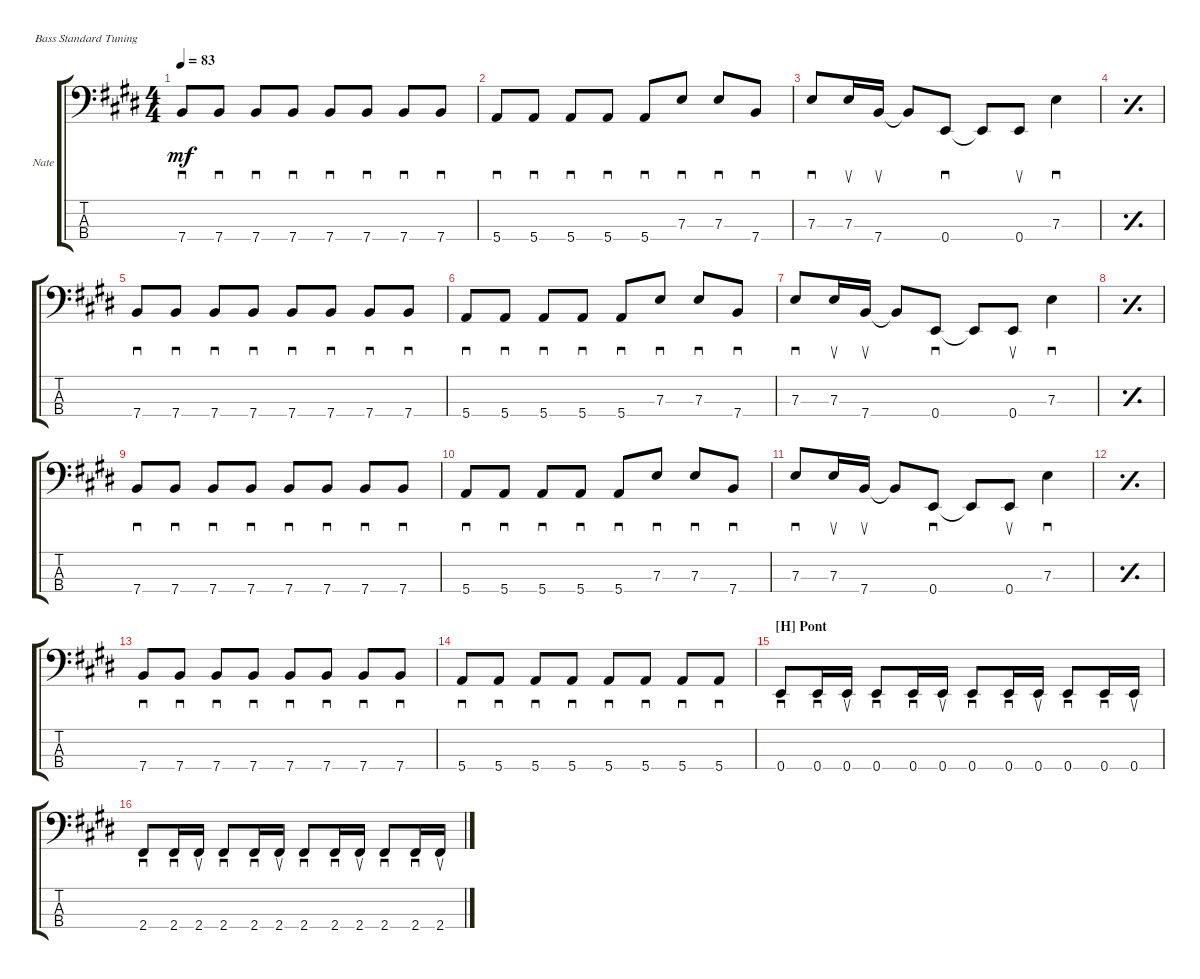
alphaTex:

\defaultSystemsLayout 4
\bracketExtendMode groupsimilarinstruments
\firstSystemTrackNameOrientation horizontal
\otherSystemsTrackNameOrientation horizontal
\track ("Bass - Nate Mendel" "Nate") {instrument electricbassfinger}
\staff {score tabs}
\tuning (G2 D2 A1 E1)
\ts (4 4)
\tempo 83
\clef f4
\ks e
7.4.8{sd dy mf} 7.4.8{sd} 7.4.8{sd} 7.4.8{sd} 7.4.8{sd} 7.4.8{sd} 7.4.8{sd} 7.4.8{sd} |
5.4.8{sd} 5.4.8{sd} 5.4.8{sd} 5.4.8{sd} 5.4.8{sd} 7.3.8{sd} 7.3.8{sd} 7.4.8{sd} |
7.3.8{sd} 7.3.16{su} 7.4.16{su} 7.4{t}.8 0.4.8{sd} 0.4{t}.8 0.4.8{su} 7.3.4{sd} |
\simile simple
|
\simile none
7.4.8{sd} 7.4.8{sd} 7.4.8{sd} 7.4.8{sd} 7.4.8{sd} 7.4.8{sd} 7.4.8{sd} 7.4.8{sd} |
5.4.8{sd} 5.4.8{sd} 5.4.8{sd} 5.4.8{sd} 5.4.8{sd} 7.3.8{sd} 7.3.8{sd} 7.4.8{sd} |
7.3.8{sd} 7.3.16{su} 7.4.16{su} 7.4{t}.8 0.4.8{sd} 0.4{t}.8 0.4.8{su} 7.3.4{sd} |
\simile simple
|
\simile none
7.4.8{sd} 7.4.8{sd} 7.4.8{sd} 7.4.8{sd} 7.4.8{sd} 7.4.8{sd} 7.4.8{sd} 7.4.8{sd} |
5.4.8{sd} 5.4.8{sd} 5.4.8{sd} 5.4.8{sd} 5.4.8{sd} 7.3.8{sd} 7.3.8{sd} 7.4.8{sd} |
7.3.8{sd} 7.3.16{su} 7.4.16{su} 7.4{t}.8 0.4.8{sd} 0.4{t}.8 0.4.8{su} 7.3.4{sd} |
\simile simple
|
\simile none
7.4.8{sd} 7.4.8{sd} 7.4.8{sd} 7.4.8{sd} 7.4.8{sd} 7.4.8{sd} 7.4.8{sd} 7.4.8{sd} |
5.4.8{sd} 5.4.8{sd} 5.4.8{sd} 5.4.8{sd} 5.4.8{sd} 5.4.8{sd} 5.4.8{sd} 5.4.8{sd} |
\section ("H" "Pont")
0.4.8{sd} 0.4.16{sd} 0.4.16{su} 0.4.8{sd} 0.4.16{sd} 0.4.16{su} 0.4.8{sd} 0.4.16{sd} 0.4.16{su} 0.4.8{sd} 0.4.16{sd} 0.4.16{su} |
2.4.8{sd} 2.4.16{sd} 2.4.16{su} 2.4.8{sd} 2.4.16{sd} 2.4.16{su} 2.4.8{sd} 2.4.16{sd} 2.4.16{su} 2.4.8{sd} 2.4.16{sd} 2.4.16{su}
